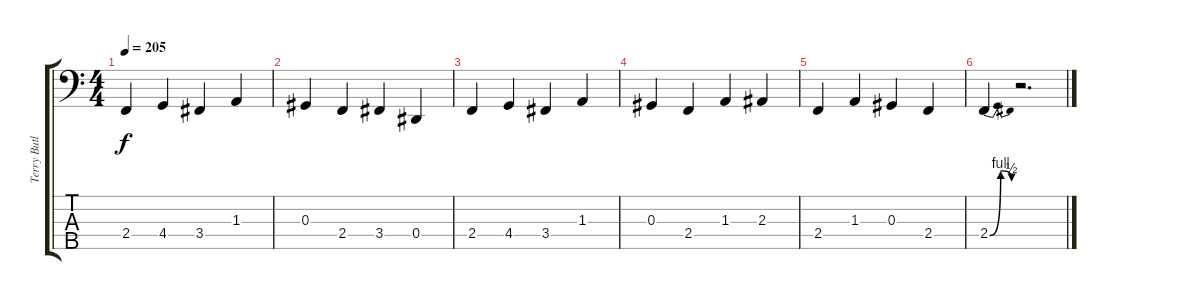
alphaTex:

\track ("Terry Butler - Bass" "Terry Butl") {instrument electricbassfinger}
\staff {score tabs}
\tuning (Gb2 Db2 Ab1 Eb1 Bb0) {hide}
\ts (4 4)
\tempo 205
\clef f4
\ks c
2.4.4{dy f} 4.4.4 3.4.4 1.3.4 |
0.3.4 2.4.4 3.4.4 0.4.4 |
2.4.4 4.4.4 3.4.4 1.3.4 |
0.3.4 2.4.4 1.3.4 2.3.4 |
2.4.4 1.3.4 0.3.4 2.4.4 |
2.4{be (bendrelease 0 0 30 4 30 4 60 2)}.4 r.2{d}
